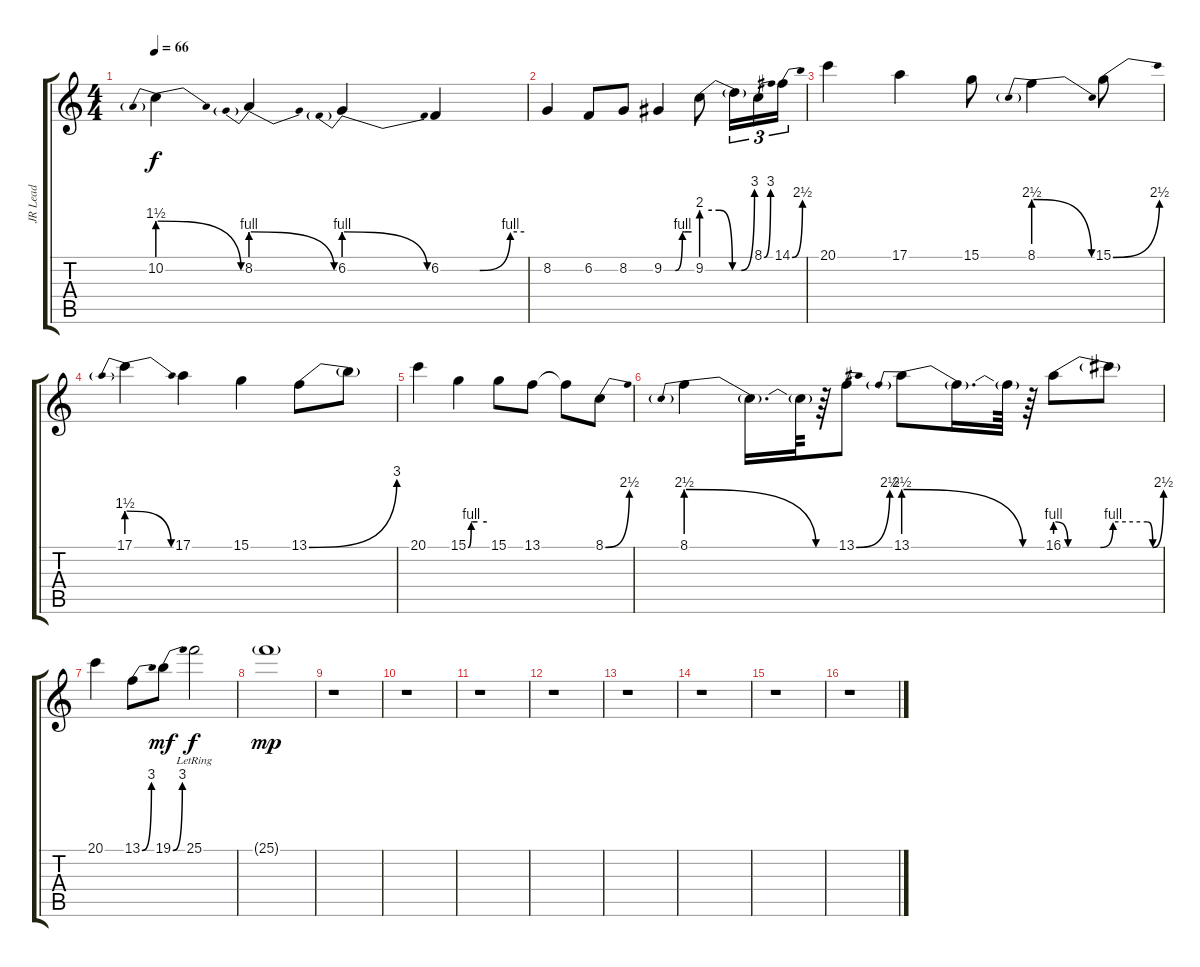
\track ("JR Lead" "JR Lead") {instrument lead2sawtooth}
\staff {score tabs}
\tuning (E4 B3 G3 D3 A2 E2) {hide}
\ts (4 4)
\tempo 66
\clef g2
\ks c
10.2{be (prebendrelease 0 6 60 0)}.4{dy f} 8.2{be (prebendrelease 0 4 60 0)}.4 6.2{be (prebendrelease 0 4 60 0)}.4 6.2{be (custom 0 0 28 0 50 4 60 4)}.4 |
8.2.4 6.2.8 8.2.8 9.2{be (custom 0 0 25 0 40 4 45 4 60 4)}.4 9.2{be (custom 0 8 20 8 35 0 45 0 60 12)}.8 9.2{t}.16{tu (3 2)} 8.1{be (bend 0 0 60 12)}.16{tu (3 2)} 14.1{be (bend 0 0 60 10)}.16{tu (3 2)} |
20.1.4 17.1.4 15.1.8 8.1{be (prebendrelease 0 10 60 0)}.4 15.1{be (bend 0 0 60 10)}.8 |
17.1{be (prebendrelease 0 6 60 0)}.4 17.1.4 15.1.4 13.1{be (bend 0 0 60 12)}.8 13.1{t}.8 |
20.1.4 15.1{be (custom 0 0 10 4 15 4 30 4 60 4)}.4 15.1.8 13.1.8 13.1{t}.8 8.1{be (bend 0 0 60 10)}.8 |
8.1{be (prebendrelease 0 10 60 0)}.4 8.1{t}.16{d} 8.1{t}.64 r.64 13.1{be (bend 0 0 60 10)}.8 13.1{be (prebendrelease 0 10 60 0)}.8 13.1{t}.16{d} 13.1{t}.64 r.64 16.1{be (custom 0 4 7 0 25 0 32 4 51 4 54 0 60 10)}.8 16.1{t}.8 |
20.1.4 13.1{be (bend 0 0 60 12)}.8 19.1{be (bend 0 0 60 12)}.8{dy mf} 25.1{lr}.2{dy f} |
25.1{g}.1{dy mp volume 0} |
r.1 |
r.1 |
r.1 |
r.1 |
r.1 |
r.1 |
r.1 |
r.1
